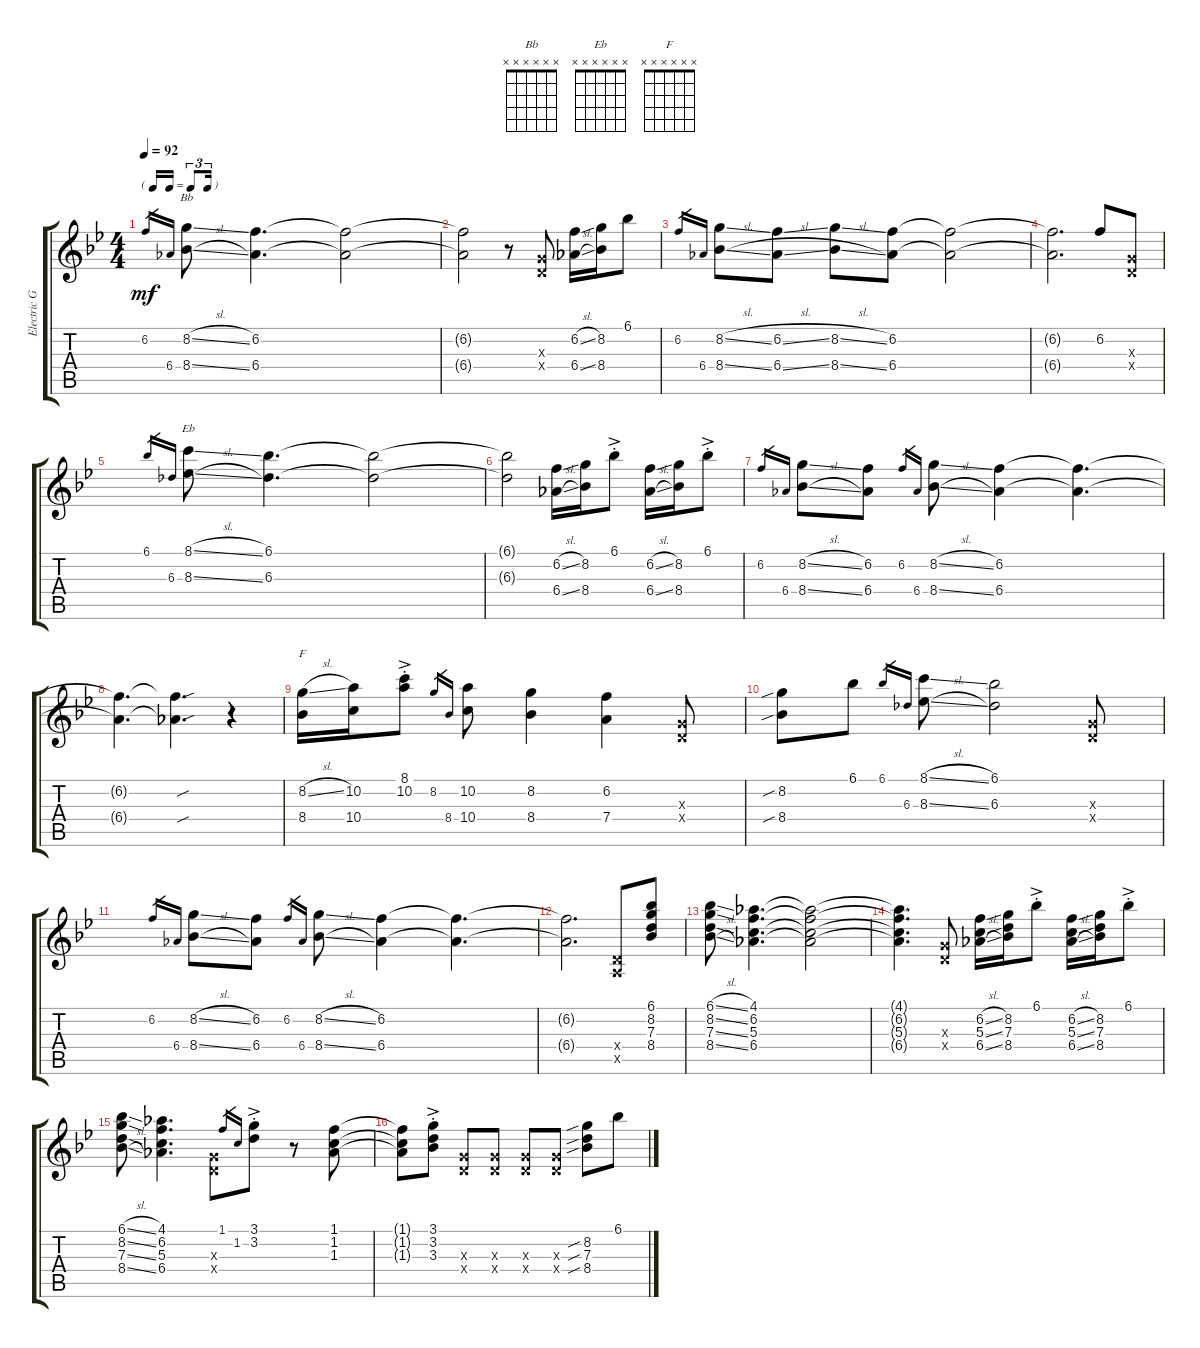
\track ("Electric Guitar" "Electric G") {instrument electricguitarclean}
\staff {score tabs}
\tuning (E4 B3 G3 D3 A2 E2) {hide}
\chord ("Bb" x x x x x x)
\chord ("Eb" x x x x x x)
\chord ("F" x x x x x x)
\ts (4 4)
\tf triplet16th
\tempo 92
\clef g2
\ks bb
6.2.16{gr dy mf instrument electricguitarclean} 6.4.16{gr} (8.2{sl} 8.4{sl}).8{ch "Bb"} (6.2 6.4).4{d} (6.2{t} 6.4{t}).2 |
(6.2{t} 6.4{t}).2 r.8 (0.3{x} 0.4{x}).8 (6.2{sl} 6.4{sl}).16 (8.2 8.4).16 6.1.8 |
6.2.16{gr} 6.4.16{gr} (8.2{sl} 8.4{sl}).8 (6.2{sl} 6.4{sl}).8 (8.2{sl} 8.4{sl}).8 (6.2 6.4).8 (6.2{t} 6.4{t}).2 |
(6.2{t} 6.4{t}).2{d} 6.2.8 (0.3{x} 0.4{x}).8 |
6.1.16{gr} 6.3.16{gr} (8.1{sl} 8.3{sl}).8{ch "Eb"} (6.1 6.3).4{d} (6.1{t} 6.3{t}).2 |
(6.1{t} 6.3{t}).2 (6.2{sl} 6.4{sl}).16 (8.2 8.4).16 6.1{ac st}.8 (6.2{sl} 6.4{sl}).16 (8.2 8.4).16 6.1{ac st}.8 |
6.2.16{gr} 6.4.16{gr} (8.2{sl} 8.4{sl}).8 (6.2 6.4).8 6.2.16{gr} 6.4.16{gr} (8.2{sl} 8.4{sl}).8 (6.2 6.4).4 (6.2{t} 6.4{t}).4{d} |
(6.2{t} 6.4{t}).4{d} (6.2{sou t} 6.4{sou t}).4{d} r.4 |
(8.2{sl} 8.4).16{ch "F"} (10.2 10.4).16 (8.1{ac st} 10.2{ac st}).8 8.2.16{gr} 8.4.16{gr} (10.2 10.4).8 (8.2 8.4).4 (6.2 7.4).4 (0.3{x} 0.4{x}).8 |
(8.2{sib} 8.4{sib}).8 6.1.8 6.1.16{gr} 6.3.16{gr} (8.1{sl} 8.3{sl}).8 (6.1 6.3).2 (0.3{x} 0.4{x}).8 |
6.2.16{gr} 6.4.16{gr} (8.2{sl} 8.4{sl}).8 (6.2 6.4).8 6.2.16{gr} 6.4.16{gr} (8.2{sl} 8.4{sl}).8 (6.2 6.4).4 (6.2{t} 6.4{t}).4{d} |
(6.2{t} 6.4{t}).2{d} (0.4{x} 0.5{x}).8 (6.1 8.2 7.3 8.4).8 |
(6.1{sl} 8.2{sl} 7.3{sl} 8.4{sl}).8 (4.1 6.2 5.3 6.4).4{d} (4.1{t} 6.2{t} 5.3{t} 6.4{t}).2 |
(4.1{t} 6.2{t} 5.3{t} 6.4{t}).4{d} (0.3{x} 0.4{x}).8 (6.2{sl} 5.3{sl} 6.4{sl}).16 (8.2 7.3 8.4).16 6.1{ac st}.8 (6.2{sl} 5.3{sl} 6.4{sl}).16 (8.2 7.3 8.4).16 6.1{ac st}.8 |
(6.1{sl} 8.2{sl} 7.3{sl} 8.4{sl}).8 (4.1 6.2 5.3 6.4).4{d} (0.3{x} 0.4{x}).8 1.1.16{gr} 1.2.16{gr} (3.1{ac st} 3.2{ac st}).8 r.8 (1.1 1.2 1.3).8 |
(1.1{t} 1.2{t} 1.3{t}).8 (3.1{ac st} 3.2{ac st} 3.3{ac st}).8 (0.3{x} 0.4{x}).8 (0.3{x} 0.4{x}).8 (0.3{x} 0.4{x}).8 (0.3{x} 0.4{x}).8 (8.2{sib} 7.3{sib} 8.4{sib}).8 6.1.8
